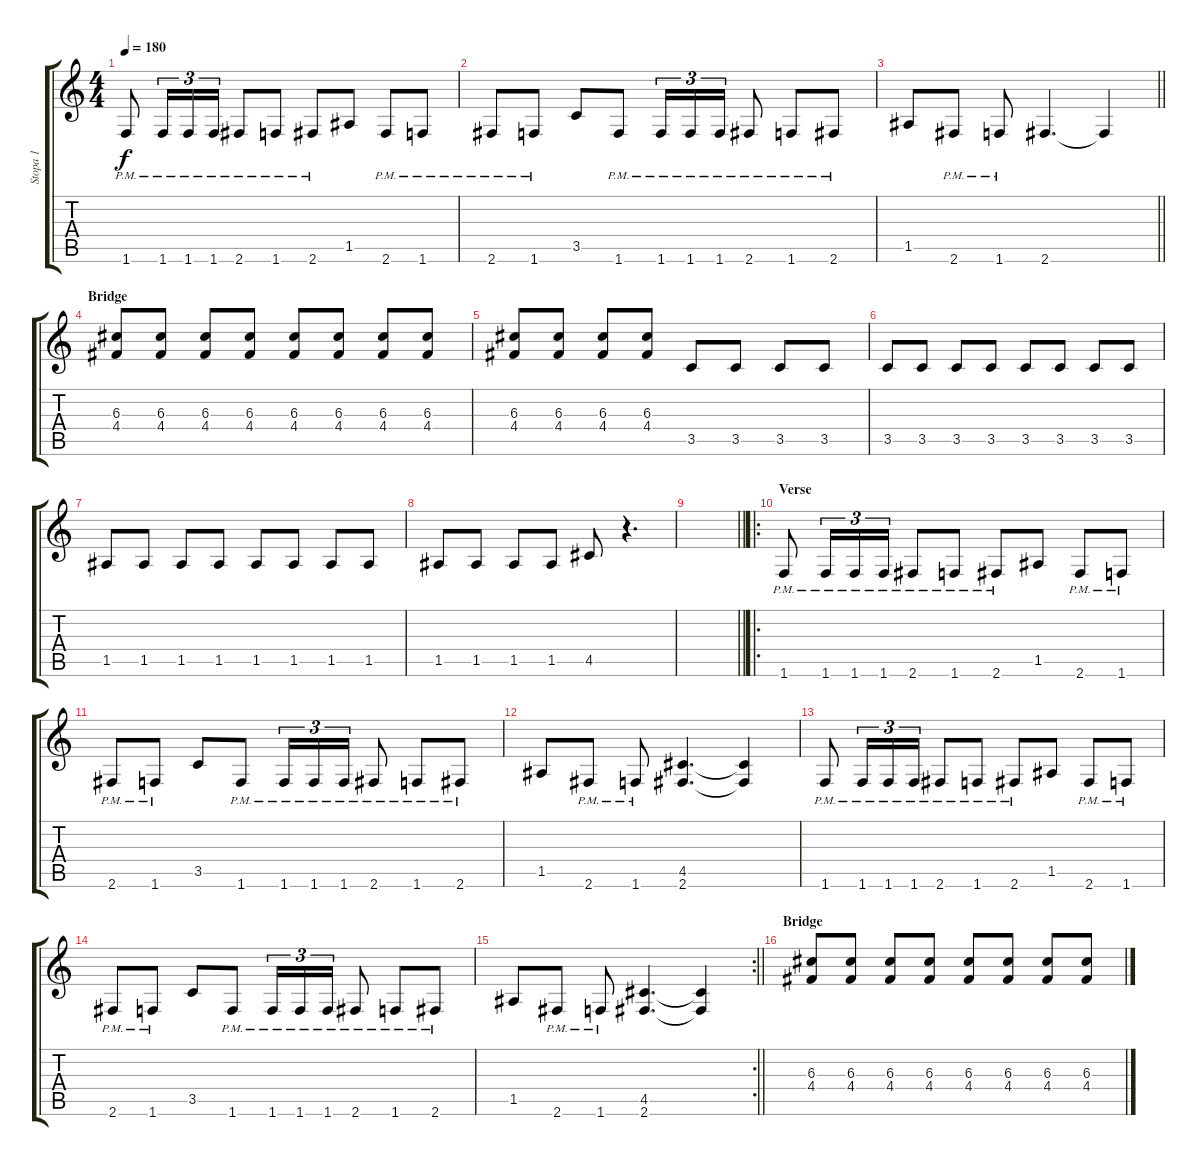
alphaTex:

\track ("Stopa 1" "Stopa 1") {instrument overdrivenguitar}
\staff {score tabs}
\tuning (E4 B3 G3 D3 A2 E2) {hide}
\ts (4 4)
\tempo 180
\clef g2
\ks c
1.6{pm}.8{dy f} 1.6{pm}.16{tu (3 2)} 1.6{pm}.16{tu (3 2)} 1.6{pm}.16{tu (3 2)} 2.6{pm}.8 1.6{pm}.8 2.6{pm}.8 1.5.8 2.6{pm}.8 1.6{pm}.8 |
2.6{pm}.8 1.6{pm}.8 3.5.8 1.6{pm}.8 1.6{pm}.16{tu (3 2)} 1.6{pm}.16{tu (3 2)} 1.6{pm}.16{tu (3 2)} 2.6{pm}.8 1.6{pm}.8 2.6{pm}.8 |
\barLineRight lightlight
1.5.8 2.6{pm}.8 1.6{pm}.8 2.6.4{d} 2.6{t}.4 |
\section ("" "Bridge")
(6.3 4.4).8 (6.3 4.4).8 (6.3 4.4).8 (6.3 4.4).8 (6.3 4.4).8 (6.3 4.4).8 (6.3 4.4).8 (6.3 4.4).8 |
(6.3 4.4).8 (6.3 4.4).8 (6.3 4.4).8 (6.3 4.4).8 3.5.8 3.5.8 3.5.8 3.5.8 |
3.5.8 3.5.8 3.5.8 3.5.8 3.5.8 3.5.8 3.5.8 3.5.8 |
1.5.8 1.5.8 1.5.8 1.5.8 1.5.8 1.5.8 1.5.8 1.5.8 |
1.5.8 1.5.8 1.5.8 1.5.8 4.5.8 r.4{d} |
\barLineRight lightlight
|
\ro
\section ("" "Verse")
1.6{pm}.8 1.6{pm}.16{tu (3 2)} 1.6{pm}.16{tu (3 2)} 1.6{pm}.16{tu (3 2)} 2.6{pm}.8 1.6{pm}.8 2.6{pm}.8 1.5.8 2.6{pm}.8 1.6{pm}.8 |
2.6{pm}.8 1.6{pm}.8 3.5.8 1.6{pm}.8 1.6{pm}.16{tu (3 2)} 1.6{pm}.16{tu (3 2)} 1.6{pm}.16{tu (3 2)} 2.6{pm}.8 1.6{pm}.8 2.6{pm}.8 |
1.5.8 2.6{pm}.8 1.6{pm}.8 (4.5 2.6).4{d} (4.5{t} 2.6{t}).4 |
1.6{pm}.8 1.6{pm}.16{tu (3 2)} 1.6{pm}.16{tu (3 2)} 1.6{pm}.16{tu (3 2)} 2.6{pm}.8 1.6{pm}.8 2.6{pm}.8 1.5.8 2.6{pm}.8 1.6{pm}.8 |
2.6{pm}.8 1.6{pm}.8 3.5.8 1.6{pm}.8 1.6{pm}.16{tu (3 2)} 1.6{pm}.16{tu (3 2)} 1.6{pm}.16{tu (3 2)} 2.6{pm}.8 1.6{pm}.8 2.6{pm}.8 |
\rc 2
\barLineRight lightlight
1.5.8 2.6{pm}.8 1.6{pm}.8 (4.5 2.6).4{d} (4.5{t} 2.6{t}).4 |
\section ("" "Bridge")
(6.3 4.4).8 (6.3 4.4).8 (6.3 4.4).8 (6.3 4.4).8 (6.3 4.4).8 (6.3 4.4).8 (6.3 4.4).8 (6.3 4.4).8
